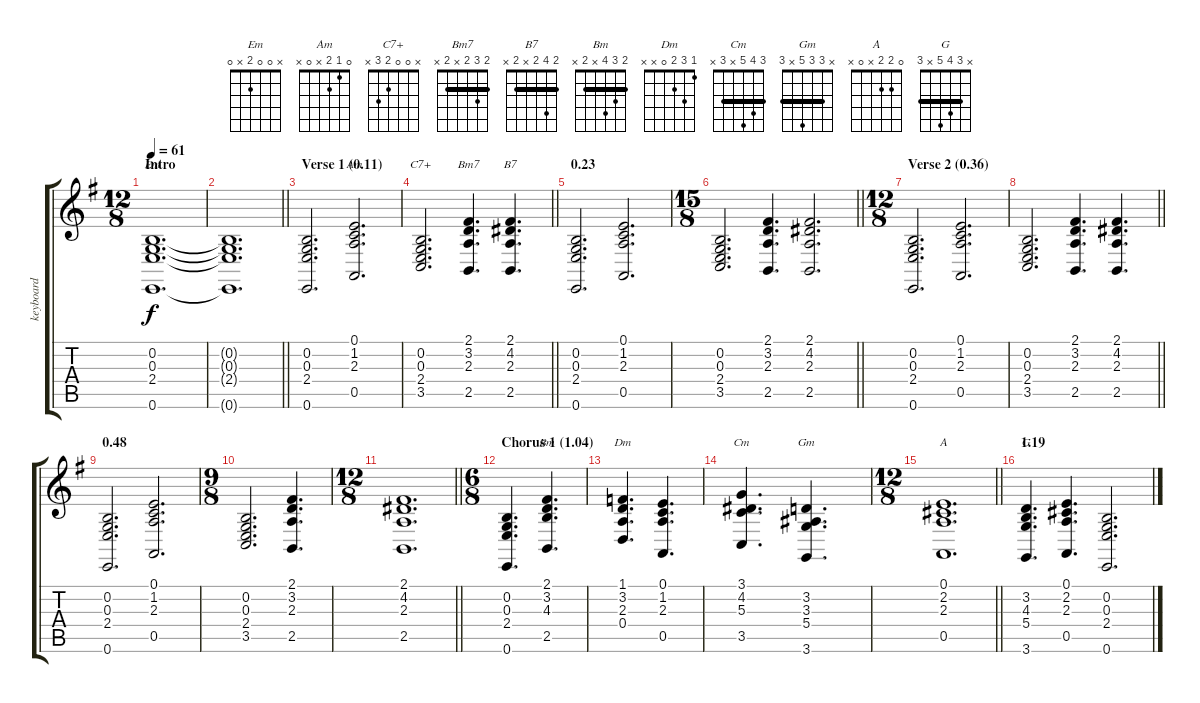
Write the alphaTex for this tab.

\track ("keyboard" "keyboard") {instrument stringensemble1}
\staff {score tabs}
\tuning (E4 B3 G3 D3 A2 E2) {hide}
\chord ("Em" x 0 0 2 x 0)
\chord ("Am" 0 1 2 x 0 x)
\chord ("C7+" x 0 0 2 3 x)
\chord ("Bm7" 2 3 2 x 2 x) {barre 2}
\chord ("B7" 2 4 2 x 2 x) {barre 2}
\chord ("Bm" 2 3 4 x 2 x) {barre 2}
\chord ("Dm" 1 3 2 0 x x)
\chord ("Cm" 3 4 5 x 3 x) {barre 3}
\chord ("Gm" x 3 3 5 x 3) {barre 3}
\chord ("A" 0 2 2 x 0 x)
\chord ("G" x 3 4 5 x 3) {barre 3}
\ts (12 8)
\section ("" "Intro")
\tempo 61
\clef g2
\ks g
(0.2 0.3 2.4 0.6).1{d ch "Em" dy f instrument stringensemble1} |
\barLineRight lightlight
(0.2{t} 0.3{t} 2.4{t} 0.6{t}).1{d} |
\section ("" "Verse 1 (0.11)")
(0.2 0.3 2.4 0.6).2{d} (0.1 1.2 2.3 0.5).2{d ch "Am"} |
\barLineRight lightlight
(0.2 0.3 2.4 3.5).2{d ch "C7+"} (2.1 3.2 2.3 2.5).4{d ch "Bm7"} (2.1 4.2 2.3 2.5).4{d ch "B7"} |
\section ("" "0.23")
(0.2 0.3 2.4 0.6).2{d} (0.1 1.2 2.3 0.5).2{d} |
\ts (15 8)
\barLineRight lightlight
(0.2 0.3 2.4 3.5).2{d} (2.1 3.2 2.3 2.5).4{d} (2.1 4.2 2.3 2.5).2{d} |
\ts (12 8)
\section ("" "Verse 2 (0.36)")
(0.2 0.3 2.4 0.6).2{d} (0.1 1.2 2.3 0.5).2{d} |
\barLineRight lightlight
(0.2 0.3 2.4 3.5).2{d} (2.1 3.2 2.3 2.5).4{d} (2.1 4.2 2.3 2.5).4{d} |
\section ("" "0.48")
(0.2 0.3 2.4 0.6).2{d} (0.1 1.2 2.3 0.5).2{d} |
\ts (9 8)
(0.2 0.3 2.4 3.5).2{d} (2.1 3.2 2.3 2.5).4{d} |
\ts (12 8)
\barLineRight lightlight
(2.1 4.2 2.3 2.5).1{d} |
\ts (6 8)
\section ("" "Chorus 1 (1.04)")
(0.2 0.3 2.4 0.6).4{d} (2.1 3.2 4.3 2.5).4{d ch "Bm"} |
(1.1 3.2 2.3 0.4).4{d ch "Dm"} (0.1 1.2 2.3 0.5).4{d} |
(3.1 4.2 5.3 3.5).4{d ch "Cm"} (3.2 3.3 5.4 3.6).4{d ch "Gm"} |
\ts (12 8)
\barLineRight lightlight
(0.1 2.2 2.3 0.5).1{d ch "A"} |
\section ("" "1.19")
(3.2 4.3 5.4 3.6).4{d ch "G"} (0.1 2.2 2.3 0.5).4{d} (0.2 0.3 2.4 0.6).2{d}
